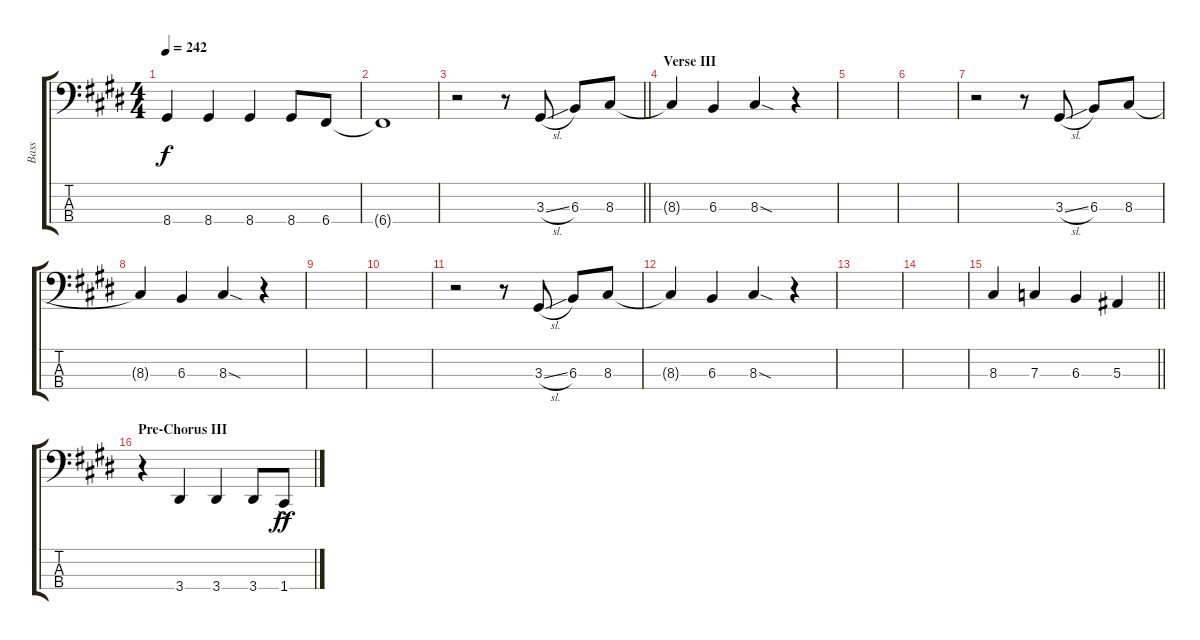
\track ("Bass" "Bass") {instrument electricbassfinger}
\staff {score tabs}
\tuning (Eb2 Bb1 F1 C1) {hide}
\ts (4 4)
\tempo 242
\clef f4
\ks e
8.4.4{dy f} 8.4.4 8.4.4 8.4.8 6.4.8 |
6.4{t}.1 |
\barLineRight lightlight
r.2 r.8 3.3{sl}.8 6.3.8 8.3.8 |
\section ("" "Verse III")
8.3{t}.4 6.3.4 8.3{sod}.4 r.4 |
|
|
r.2 r.8 3.3{sl}.8 6.3.8 8.3.8 |
8.3{t}.4 6.3.4 8.3{sod}.4 r.4 |
|
|
r.2 r.8 3.3{sl}.8 6.3.8 8.3.8 |
8.3{t}.4 6.3.4 8.3{sod}.4 r.4 |
|
|
\barLineRight lightlight
8.3.4 7.3.4 6.3.4 5.3.4 |
\section ("" "Pre-Chorus III")
r.4 3.4.4 3.4.4 3.4.8 1.4{ac}.8{dy ff}
